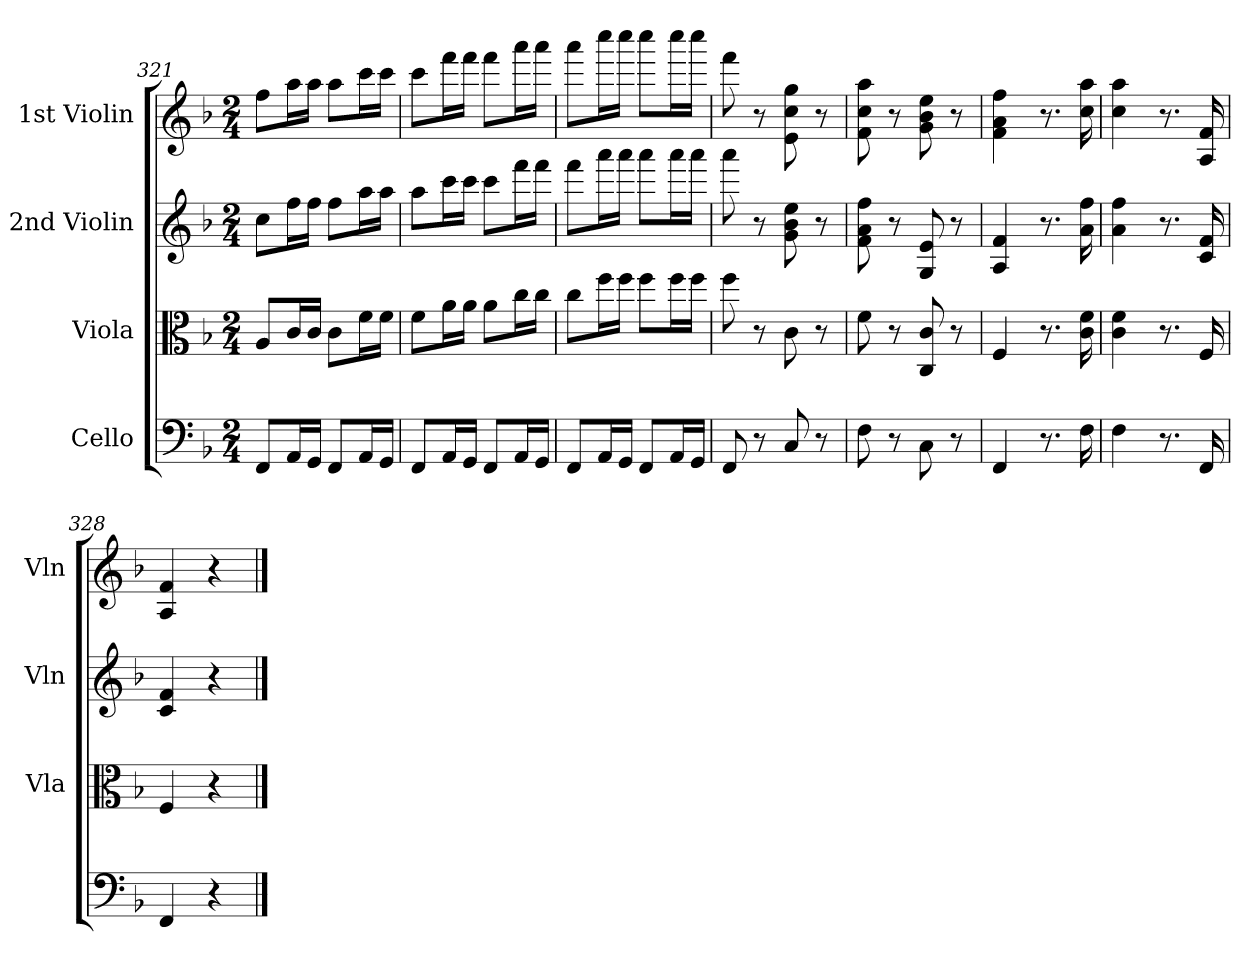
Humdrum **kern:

**kern	**kern	**kern	**kern
*part4	*part3	*part2	*part1
*staff4	*staff3	*staff2	*staff1
*I"Cello	*I"Viola	*I"2nd Violin	*I"1st Violin
*	*I'Vla	*I'Vln	*I'Vln
*clefF4	*clefC3	*clefG2	*clefG2
*k[b-]	*k[b-]	*k[b-]	*k[b-]
*F:	*F:	*F:	*F:
*M2/4	*M2/4	*M2/4	*M2/4
=321	=321	=321	=321
8FF/L	8A/L	8cc\L	8ff\L
16AA/L	16c/L	16ff\L	16aa\L
16GG/JJ	16c/JJ	16ff\JJ	16aa\JJ
8FF/L	8c\L	8ff\L	8aa\L
16AA/L	16f\L	16aa\L	16ccc\L
16GG/JJ	16f\JJ	16aa\JJ	16ccc\JJ
=322	=322	=322	=322
8FF/L	8f\L	8aa\L	8ccc\L
16AA/L	16a\L	16ccc\L	16fff\L
16GG/JJ	16a\JJ	16ccc\JJ	16fff\JJ
8FF/L	8a\L	8ccc\L	8fff\L
16AA/L	16cc\L	16fff\L	16aaa\L
16GG/JJ	16cc\JJ	16fff\JJ	16aaa\JJ
=323	=323	=323	=323
8FF/L	8cc\L	8fff\L	8aaa\L
16AA/L	16ff\L	16aaa\L	16cccc\L
16GG/JJ	16ff\JJ	16aaa\JJ	16cccc\JJ
8FF/L	8ff\L	8aaa\L	8cccc\L
16AA/L	16ff\L	16aaa\L	16cccc\L
16GG/JJ	16ff\JJ	16aaa\JJ	16cccc\JJ
=324	=324	=324	=324
8FF/	8ff\	8aaa\	8fff\
8r	8r	8r	8r
8C/	8c\	8g\ 8b-\ 8ee\	8e\ 8cc\ 8gg\
8r	8r	8r	8r
=325	=325	=325	=325
8F\	8f\	8f\ 8a\ 8ff\	8f\ 8cc\ 8aa\
8r	8r	8r	8r
8C\	8C/ 8c/	8G/ 8e/	8g\ 8b-\ 8ee\
8r	8r	8r	8r
!!LO:LB:g=z
=326	=326	=326	=326
4FF/	4F/	4A/ 4f/	4f\ 4a\ 4ff\
8.r	8.r	8.r	8.r
16F\	16c\ 16f\	16a\ 16ff\	16cc\ 16aa\
=327	=327	=327	=327
4F\	4c\ 4f\	4a\ 4ff\	4cc\ 4aa\
8.r	8.r	8.r	8.r
16FF/	16F/	16c/ 16f/	16A/ 16f/
=328	=328	=328	=328
4FF/	4F/	4c/ 4f/	4A/ 4f/
4r	4r	4r	4r
==	==	==	==
*-	*-	*-	*-
